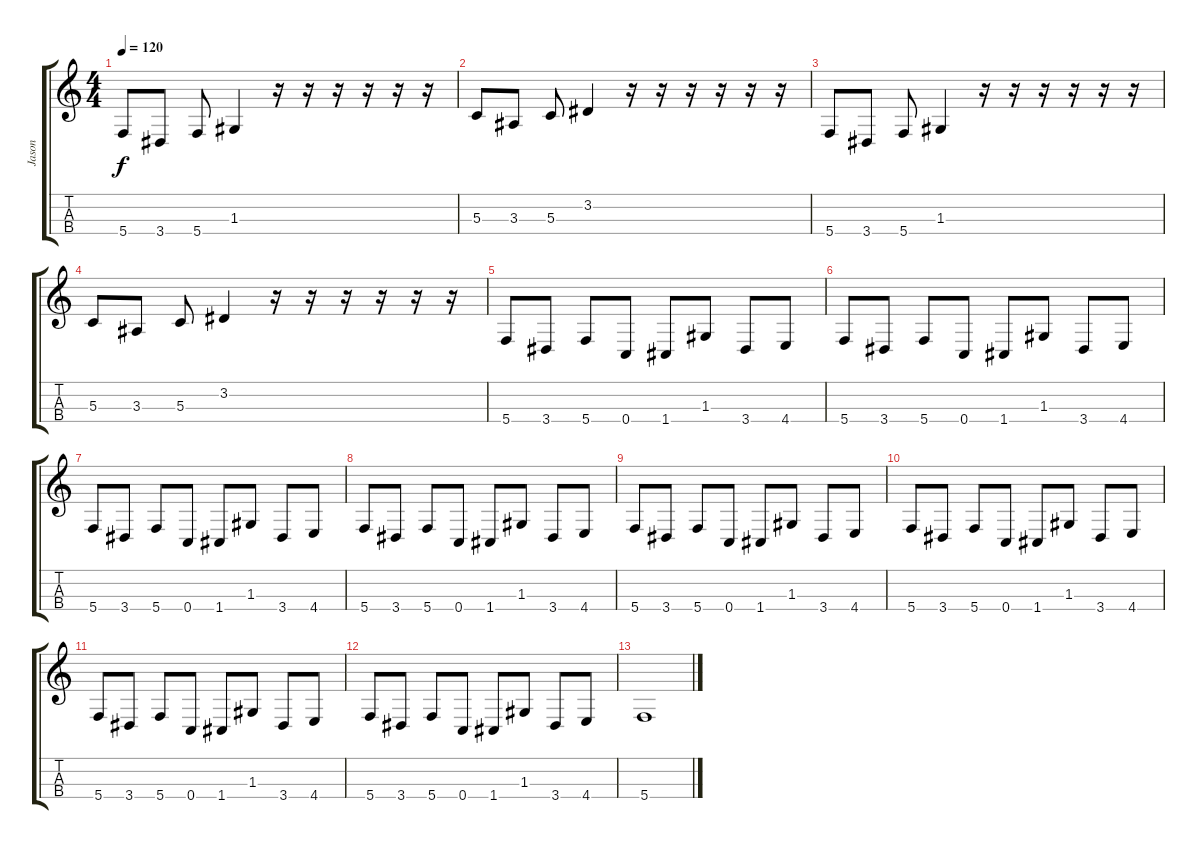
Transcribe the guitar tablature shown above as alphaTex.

\track ("Jason" "Jason") {instrument electricbassfinger}
\staff {score tabs}
\tuning (F3 C3 G2 C2) {hide}
\ts (4 4)
\tempo 120
\clef g2
\ks c
5.4.8{dy f} 3.4.8 5.4.8 1.3.4 r.16 r.16 r.16 r.16 r.16 r.16 |
5.3.8 3.3.8 5.3.8 3.2.4 r.16 r.16 r.16 r.16 r.16 r.16 |
5.4.8 3.4.8 5.4.8 1.3.4 r.16 r.16 r.16 r.16 r.16 r.16 |
5.3.8 3.3.8 5.3.8 3.2.4 r.16 r.16 r.16 r.16 r.16 r.16 |
5.4.8 3.4.8 5.4.8 0.4.8 1.4.8 1.3.8 3.4.8 4.4.8 |
5.4.8 3.4.8 5.4.8 0.4.8 1.4.8 1.3.8 3.4.8 4.4.8 |
5.4.8 3.4.8 5.4.8 0.4.8 1.4.8 1.3.8 3.4.8 4.4.8 |
5.4.8 3.4.8 5.4.8 0.4.8 1.4.8 1.3.8 3.4.8 4.4.8 |
5.4.8 3.4.8 5.4.8 0.4.8 1.4.8 1.3.8 3.4.8 4.4.8 |
5.4.8 3.4.8 5.4.8 0.4.8 1.4.8 1.3.8 3.4.8 4.4.8 |
5.4.8 3.4.8 5.4.8 0.4.8 1.4.8 1.3.8 3.4.8 4.4.8 |
5.4.8 3.4.8 5.4.8 0.4.8 1.4.8 1.3.8 3.4.8 4.4.8 |
5.4.1
